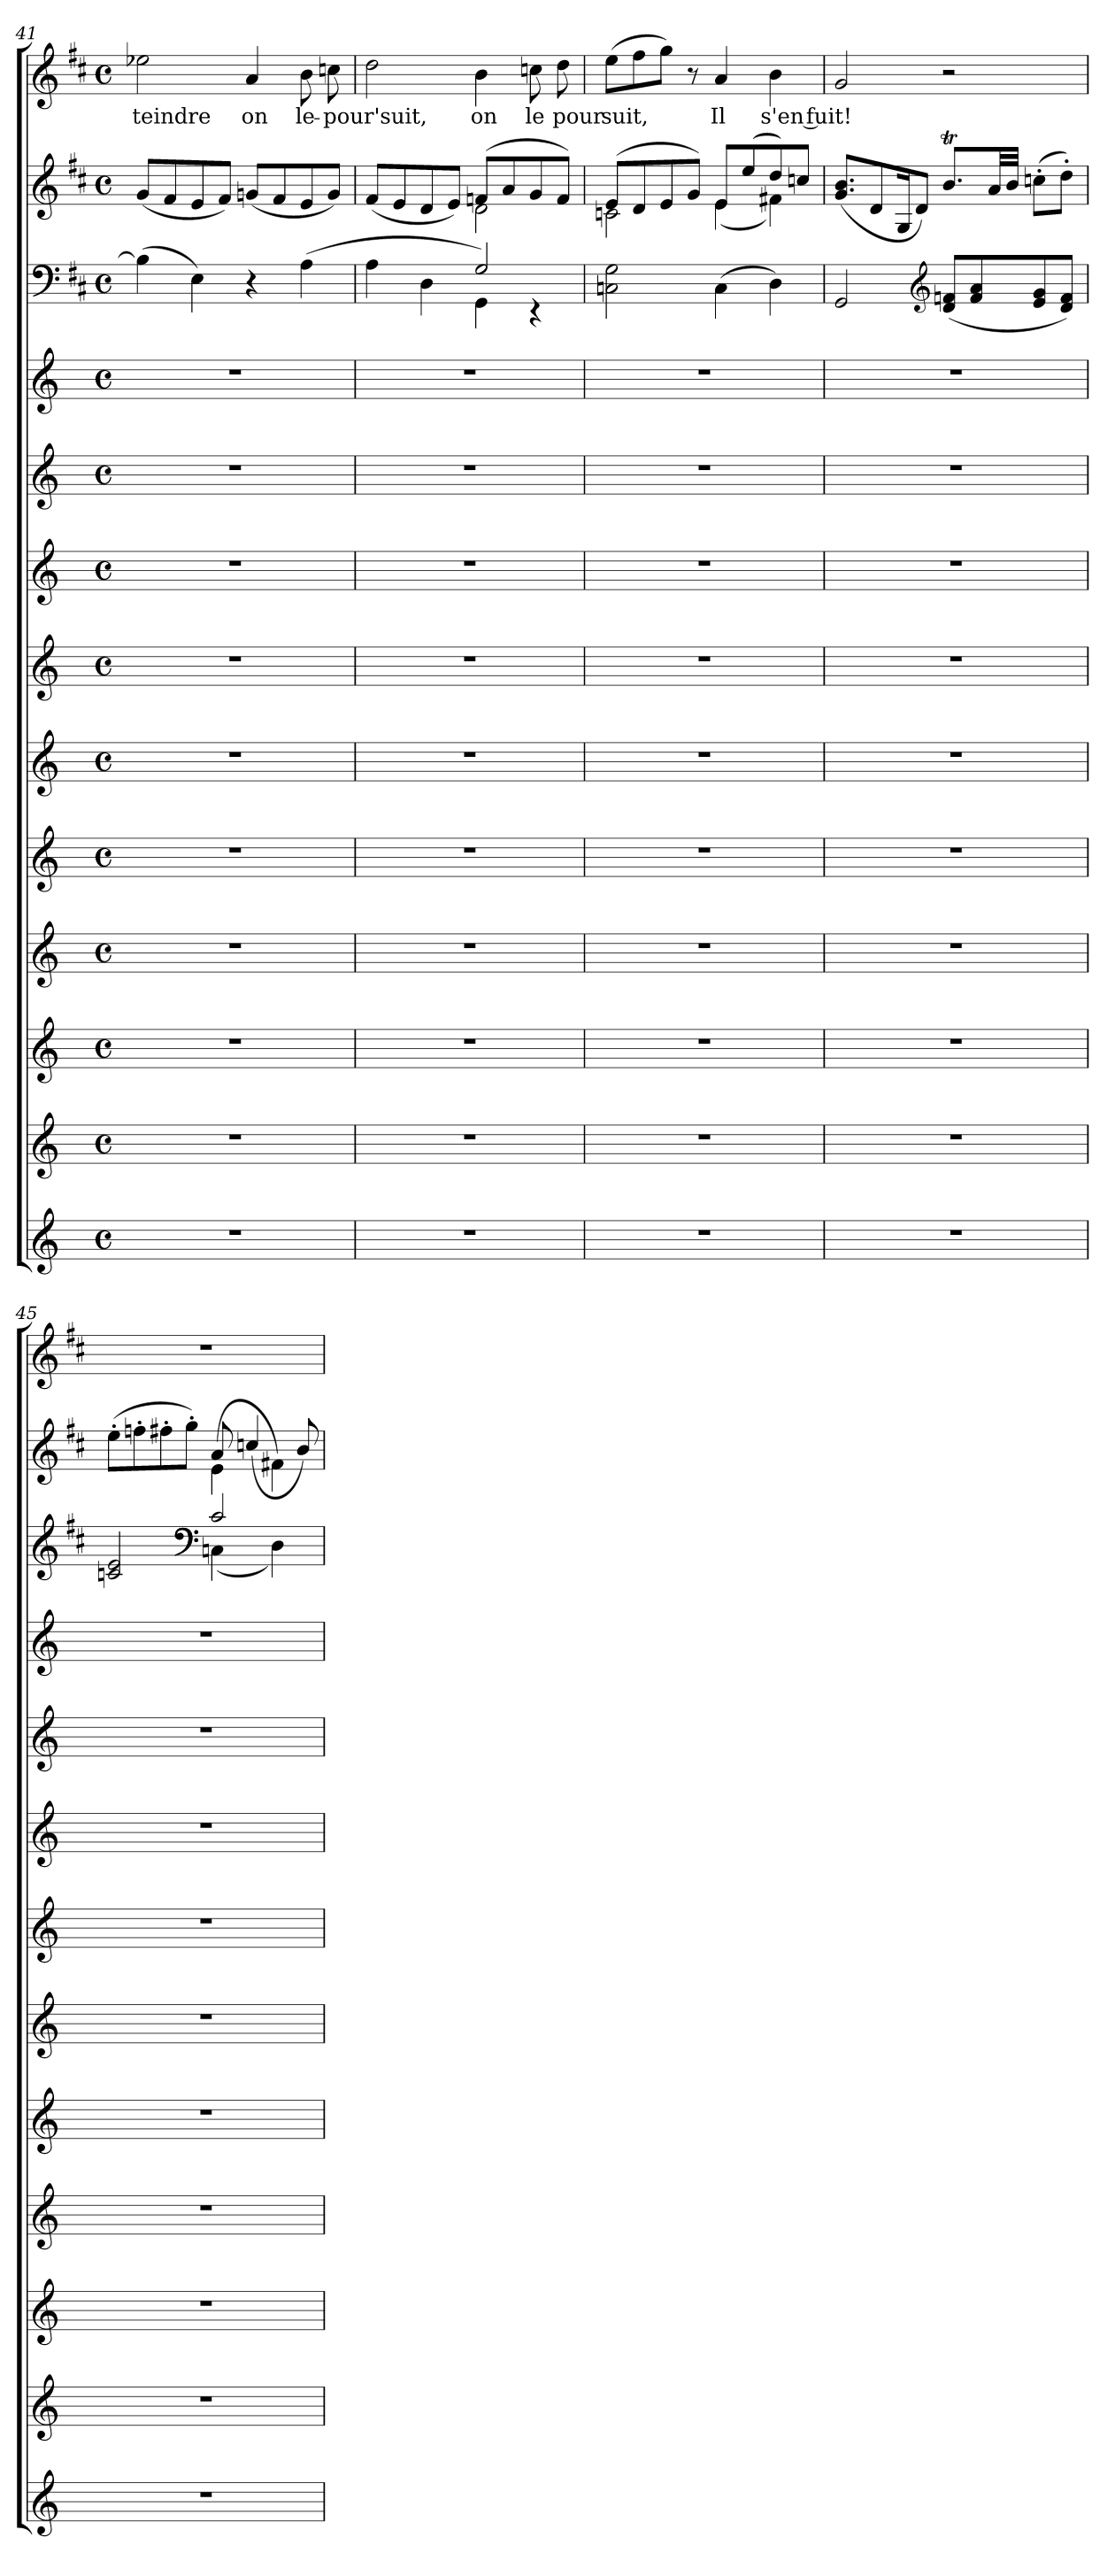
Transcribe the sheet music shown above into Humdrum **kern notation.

**kern	**kern	**kern	**kern	**kern	**kern	**kern	**kern	**kern	**kern	**kern	**kern	**kern	**text
*part13	*part12	*part11	*part10	*part9	*part8	*part7	*part6	*part5	*part4	*part3	*part2	*part1	*part1
*staff13	*staff12	*staff11	*staff10	*staff9	*staff8	*staff7	*staff6	*staff5	*staff4	*staff3	*staff2	*staff1	*staff1
!!LO:PB:g=z
*clefG2	*clefG2	*clefG2	*clefG2	*clefG2	*clefG2	*clefG2	*clefG2	*clefG2	*clefG2	*clefF4	*clefG2	*clefG2	*
*k[]	*k[]	*k[]	*k[]	*k[]	*k[]	*k[]	*k[]	*k[]	*k[]	*k[f#c#]	*k[f#c#]	*k[f#c#]	*
*C:	*C:	*C:	*C:	*C:	*C:	*C:	*C:	*C:	*C:	*D:	*D:	*D:	*
*M4/4	*M4/4	*M4/4	*M4/4	*M4/4	*M4/4	*M4/4	*M4/4	*M4/4	*M4/4	*M4/4	*M4/4	*M4/4	*
*met(c)	*met(c)	*met(c)	*met(c)	*met(c)	*met(c)	*met(c)	*met(c)	*met(c)	*met(c)	*met(c)	*met(c)	*met(c)	*
=41	=41	=41	=41	=41	=41	=41	=41	=41	=41	=41	=41	=41	=41
1r	1r	1r	1r	1r	1r	1r	1r	1r	1r	(4B\]	(8g/L	2ee-X\	teindre
.	.	.	.	.	.	.	.	.	.	.	8f#/	.	.
.	.	.	.	.	.	.	.	.	.	4E\)	8e/	.	.
.	.	.	.	.	.	.	.	.	.	.	8f#/J)	.	.
.	.	.	.	.	.	.	.	.	.	4r	(8gn/L	4a/	on
.	.	.	.	.	.	.	.	.	.	.	8f#/	.	.
.	.	.	.	.	.	.	.	.	.	(4A\	8e/	8b\	le-
.	.	.	.	.	.	.	.	.	.	.	8g/J)	8ccn\	pour'suit,
=42	=42	=42	=42	=42	=42	=42	=42	=42	=42	=42	=42	=42	=42
*	*	*	*	*	*	*	*	*	*	*^	*^	*	*
1r	1r	1r	1r	1r	1r	1r	1r	1r	1r	2ryy	4A\	(8f#/L	2ryy	2dd\	.
.	.	.	.	.	.	.	.	.	.	.	.	8e/	.	.	.
.	.	.	.	.	.	.	.	.	.	.	4D\	8d/	.	.	.
.	.	.	.	.	.	.	.	.	.	.	.	8e/J)	.	.	.
.	.	.	.	.	.	.	.	.	.	2G/)	4GG\	(8fn/L	2d\	4b\	on
.	.	.	.	.	.	.	.	.	.	.	.	8a/	.	.	.
.	.	.	.	.	.	.	.	.	.	.	4r	8g/	.	8cc\	le
.	.	.	.	.	.	.	.	.	.	.	.	8f/J)	.	8dd\	pour
*	*	*	*	*	*	*	*	*	*	*v	*v	*	*	*	*
=43	=43	=43	=43	=43	=43	=43	=43	=43	=43	=43	=43	=43	=43	=43
1r	1r	1r	1r	1r	1r	1r	1r	1r	1r	2C\ 2G\	(8e/L	2c\	(8ee\L	suit,
.	.	.	.	.	.	.	.	.	.	.	8d/	.	8ff#\	.
.	.	.	.	.	.	.	.	.	.	.	8e/	.	8gg\J)	.
.	.	.	.	.	.	.	.	.	.	.	8g/J)	.	8r	.
.	.	.	.	.	.	.	.	.	.	(4C\	8e/L	(4e\	4a/	Il
.	.	.	.	.	.	.	.	.	.	.	(8ee/	.	.	.
.	.	.	.	.	.	.	.	.	.	4D\)	8dd/)	4f#X\)	4b\	s'en fuit!-
.	.	.	.	.	.	.	.	.	.	.	8cc/J	.	.	.
*	*	*	*	*	*	*	*	*	*	*	*v	*v	*	*
=44	=44	=44	=44	=44	=44	=44	=44	=44	=44	=44	=44	=44	=44
1r	1r	1r	1r	1r	1r	1r	1r	1r	1r	2GG/	(8.g/ 8.b/L	2g/	.
.	.	.	.	.	.	.	.	.	.	.	8d/	.	.
.	.	.	.	.	.	.	.	.	.	.	16G/k	.	.
.	.	.	.	.	.	.	.	.	.	.	8d/J)	.	.
*	*	*	*	*	*	*	*	*	*	*clefG2	*	*	*
.	.	.	.	.	.	.	.	.	.	(8d/ 8fn/L	8.bT/L	2r	.
.	.	.	.	.	.	.	.	.	.	8f/ 8a/	.	.	.
.	.	.	.	.	.	.	.	.	.	.	32a/LL	.	.
.	.	.	.	.	.	.	.	.	.	.	32b/JJJ	.	.
.	.	.	.	.	.	.	.	.	.	8e/ 8g/	(8cc'\L	.	.
.	.	.	.	.	.	.	.	.	.	8d/ 8f/J)	8dd'\J)	.	.
!!LO:LB:g=z
=45	=45	=45	=45	=45	=45	=45	=45	=45	=45	=45	=45	=45	=45
*	*	*	*	*	*	*	*	*	*	*^	*^	*	*
1r	1r	1r	1r	1r	1r	1r	1r	1r	1r	2c/ 2e/	2ryy	(8ee'\L	2ryy	1r	.
.	.	.	.	.	.	.	.	.	.	.	.	8ffn'\	.	.	.
.	.	.	.	.	.	.	.	.	.	.	.	8ff#X'\	.	.	.
.	.	.	.	.	.	.	.	.	.	.	.	8gg'\J)	.	.	.
*	*	*	*	*	*	*	*	*	*	*clefF4	*	*	*	*	*
.	.	.	.	.	.	.	.	.	.	2c/	(4C\	(4e\	8a/	.	.
.	.	.	.	.	.	.	.	.	.	.	.	.	(4cc/	.	.
.	.	.	.	.	.	.	.	.	.	.	4D\)	4f#X\)	.	.	.
.	.	.	.	.	.	.	.	.	.	.	.	.	8b/)	.	.
*	*	*	*	*	*	*	*	*	*	*v	*v	*	*	*	*
*	*	*	*	*	*	*	*	*	*	*	*v	*v	*	*
=	=	=	=	=	=	=	=	=	=	=	=	=	=
*-	*-	*-	*-	*-	*-	*-	*-	*-	*-	*-	*-	*-	*-
